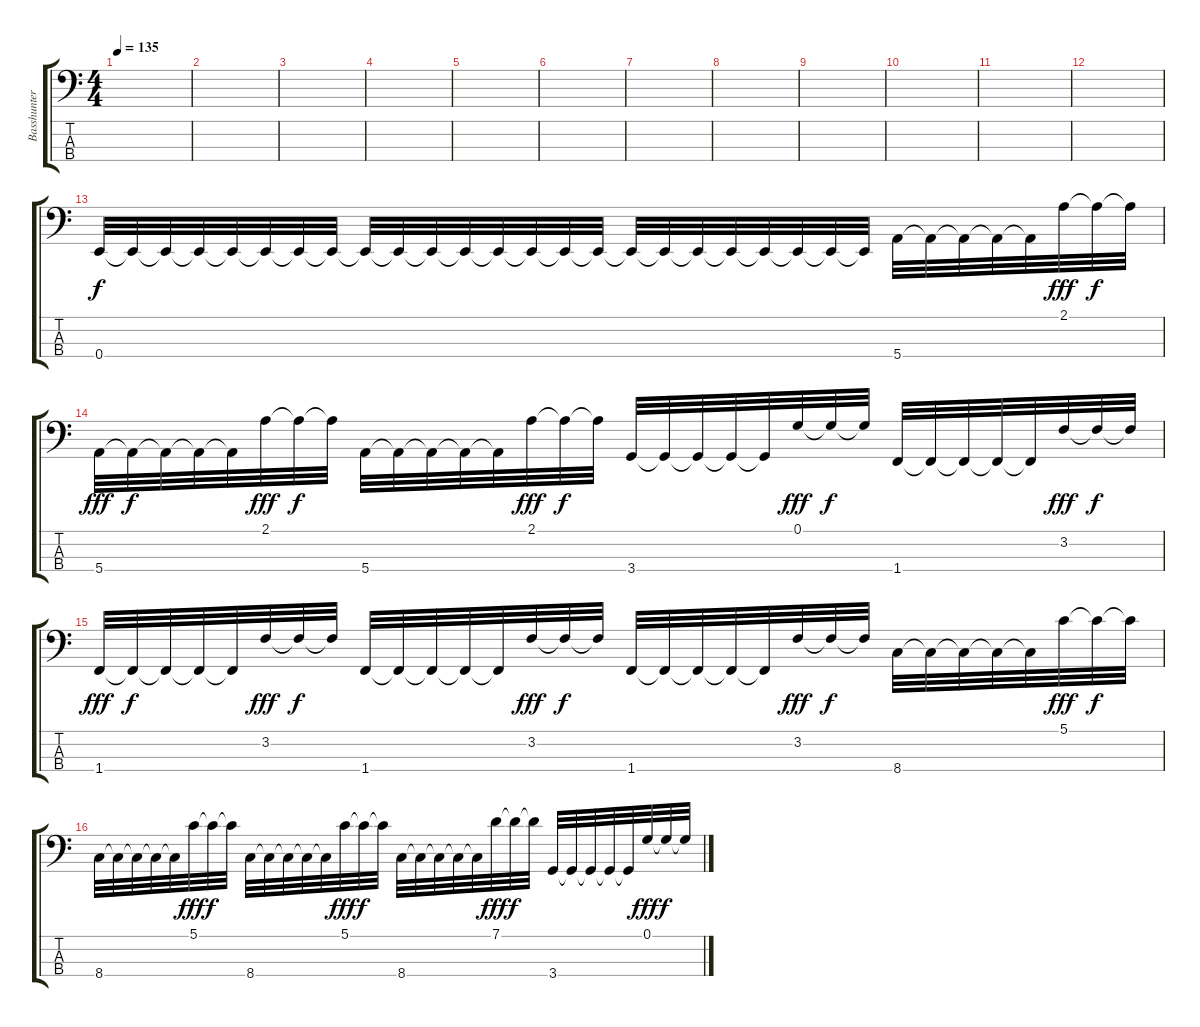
\track ("Basshunter" "Basshunter") {instrument electricbassfinger}
\staff {score tabs}
\tuning (G2 D2 A1 E1) {hide}
\ts (4 4)
\tempo 135
\clef f4
\ks c
|
|
|
|
|
|
|
|
|
|
|
|
0.4.32{dy f} 0.4{t}.32 0.4{t}.32 0.4{t}.32 0.4{t}.32 0.4{t}.32 0.4{t}.32 0.4{t}.32 0.4{t}.32 0.4{t}.32 0.4{t}.32 0.4{t}.32 0.4{t}.32 0.4{t}.32 0.4{t}.32 0.4{t}.32 0.4{t}.32 0.4{t}.32 0.4{t}.32 0.4{t}.32 0.4{t}.32 0.4{t}.32 0.4{t}.32 0.4{t}.32 5.4.32 5.4{t}.32 5.4{t}.32 5.4{t}.32 5.4{t}.32 2.1.32{dy fff} 2.1{t}.32{dy f} 2.1{t}.32 |
5.4.32{dy fff} 5.4{t}.32{dy f} 5.4{t}.32 5.4{t}.32 5.4{t}.32 2.1.32{dy fff} 2.1{t}.32{dy f} 2.1{t}.32 5.4.32 5.4{t}.32 5.4{t}.32 5.4{t}.32 5.4{t}.32 2.1.32{dy fff} 2.1{t}.32{dy f} 2.1{t}.32 3.4.32 3.4{t}.32 3.4{t}.32 3.4{t}.32 3.4{t}.32 0.1.32{dy fff} 0.1{t}.32{dy f} 0.1{t}.32 1.4.32 1.4{t}.32 1.4{t}.32 1.4{t}.32 1.4{t}.32 3.2.32{dy fff} 3.2{t}.32{dy f} 3.2{t}.32 |
1.4.32{dy fff} 1.4{t}.32{dy f} 1.4{t}.32 1.4{t}.32 1.4{t}.32 3.2.32{dy fff} 3.2{t}.32{dy f} 3.2{t}.32 1.4.32 1.4{t}.32 1.4{t}.32 1.4{t}.32 1.4{t}.32 3.2.32{dy fff} 3.2{t}.32{dy f} 3.2{t}.32 1.4.32 1.4{t}.32 1.4{t}.32 1.4{t}.32 1.4{t}.32 3.2.32{dy fff} 3.2{t}.32{dy f} 3.2{t}.32 8.4.32 8.4{t}.32 8.4{t}.32 8.4{t}.32 8.4{t}.32 5.1.32{dy fff} 5.1{t}.32{dy f} 5.1{t}.32 |
8.4.32 8.4{t}.32 8.4{t}.32 8.4{t}.32 8.4{t}.32 5.1.32{dy fff} 5.1{t}.32{dy f} 5.1{t}.32 8.4.32 8.4{t}.32 8.4{t}.32 8.4{t}.32 8.4{t}.32 5.1.32{dy fff} 5.1{t}.32{dy f} 5.1{t}.32 8.4.32 8.4{t}.32 8.4{t}.32 8.4{t}.32 8.4{t}.32 7.1.32{dy fff} 7.1{t}.32{dy f} 7.1{t}.32 3.4.32 3.4{t}.32 3.4{t}.32 3.4{t}.32 3.4{t}.32 0.1.32{dy fff} 0.1{t}.32{dy f} 0.1{t}.32
